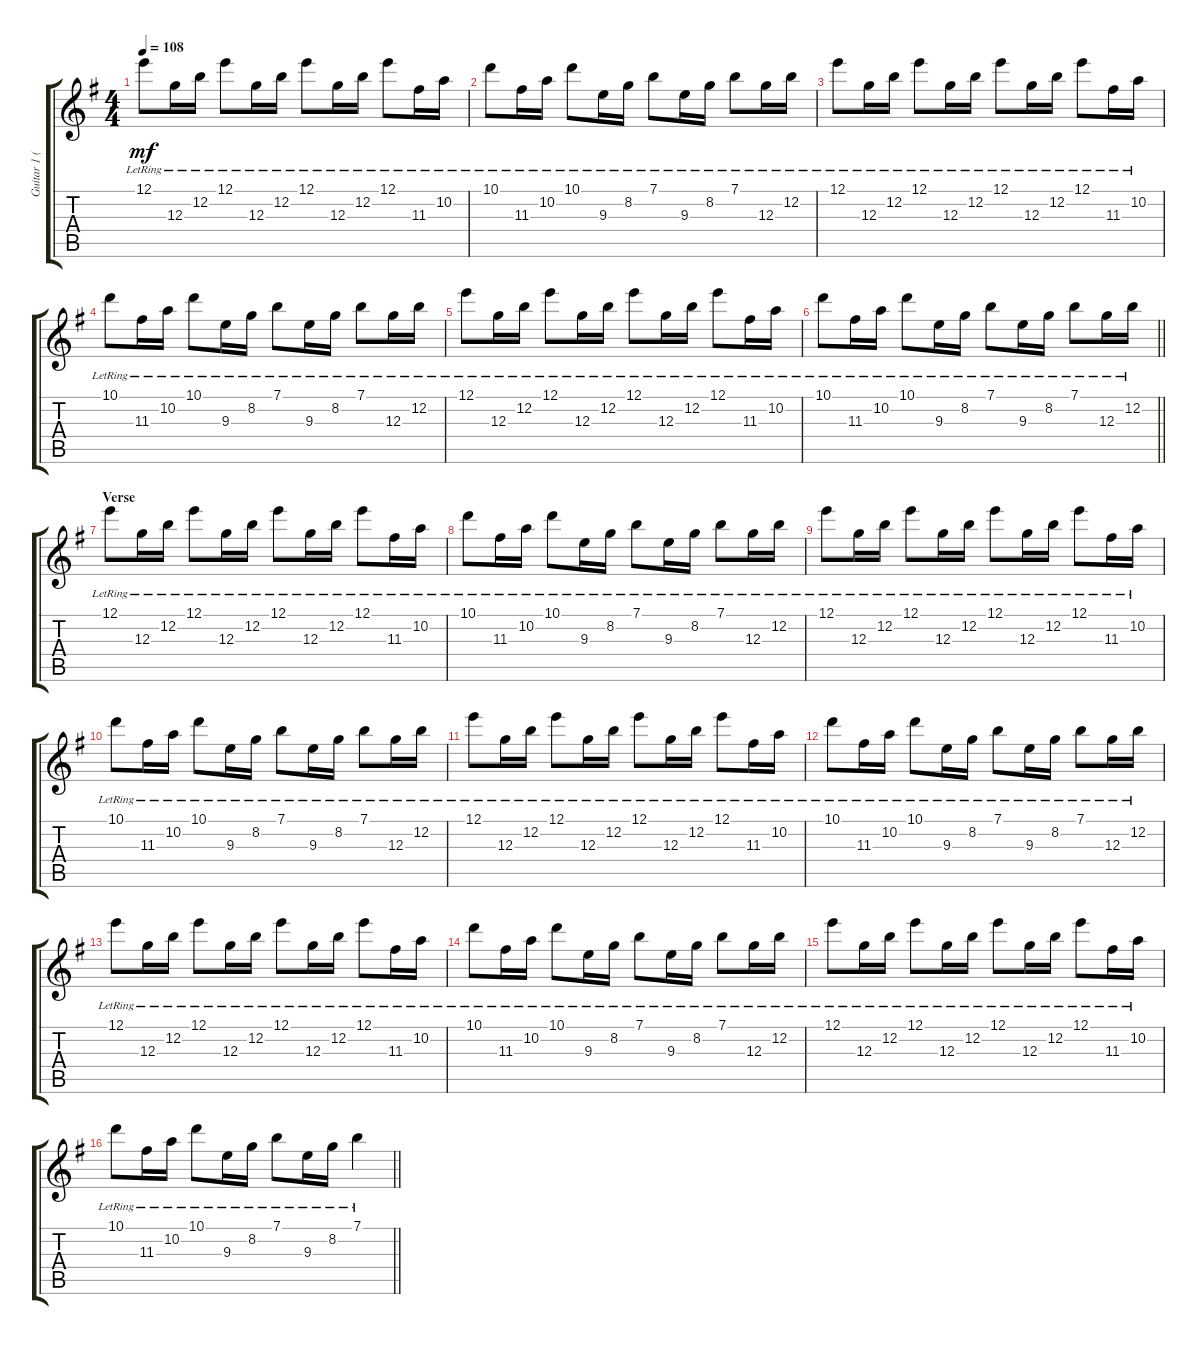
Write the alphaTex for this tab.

\track ("Guitar 1 (Clean)" "Guitar 1 (") {instrument electricguitarclean}
\staff {score tabs}
\tuning (E4 B3 G3 D3 A2 E2) {hide}
\ts (4 4)
\tempo 108
\clef g2
\ks g
12.1{lr}.8{dy mf} 12.3{lr}.16 12.2{lr}.16 12.1{lr}.8 12.3{lr}.16 12.2{lr}.16 12.1{lr}.8 12.3{lr}.16 12.2{lr}.16 12.1{lr}.8 11.3{lr}.16 10.2{lr}.16 |
10.1{lr}.8 11.3{lr}.16 10.2{lr}.16 10.1{lr}.8 9.3{lr}.16 8.2{lr}.16 7.1{lr}.8 9.3{lr}.16 8.2{lr}.16 7.1{lr}.8 12.3{lr}.16 12.2{lr}.16 |
12.1{lr}.8 12.3{lr}.16 12.2{lr}.16 12.1{lr}.8 12.3{lr}.16 12.2{lr}.16 12.1{lr}.8 12.3{lr}.16 12.2{lr}.16 12.1{lr}.8 11.3{lr}.16 10.2{lr}.16 |
10.1{lr}.8 11.3{lr}.16 10.2{lr}.16 10.1{lr}.8 9.3{lr}.16 8.2{lr}.16 7.1{lr}.8 9.3{lr}.16 8.2{lr}.16 7.1{lr}.8 12.3{lr}.16 12.2{lr}.16 |
12.1{lr}.8 12.3{lr}.16 12.2{lr}.16 12.1{lr}.8 12.3{lr}.16 12.2{lr}.16 12.1{lr}.8 12.3{lr}.16 12.2{lr}.16 12.1{lr}.8 11.3{lr}.16 10.2{lr}.16 |
\barLineRight lightlight
10.1{lr}.8 11.3{lr}.16 10.2{lr}.16 10.1{lr}.8 9.3{lr}.16 8.2{lr}.16 7.1{lr}.8 9.3{lr}.16 8.2{lr}.16 7.1{lr}.8 12.3{lr}.16 12.2{lr}.16 |
\section ("" "Verse")
12.1{lr}.8 12.3{lr}.16 12.2{lr}.16 12.1{lr}.8 12.3{lr}.16 12.2{lr}.16 12.1{lr}.8 12.3{lr}.16 12.2{lr}.16 12.1{lr}.8 11.3{lr}.16 10.2{lr}.16 |
10.1{lr}.8 11.3{lr}.16 10.2{lr}.16 10.1{lr}.8 9.3{lr}.16 8.2{lr}.16 7.1{lr}.8 9.3{lr}.16 8.2{lr}.16 7.1{lr}.8 12.3{lr}.16 12.2{lr}.16 |
12.1{lr}.8 12.3{lr}.16 12.2{lr}.16 12.1{lr}.8 12.3{lr}.16 12.2{lr}.16 12.1{lr}.8 12.3{lr}.16 12.2{lr}.16 12.1{lr}.8 11.3{lr}.16 10.2{lr}.16 |
10.1{lr}.8 11.3{lr}.16 10.2{lr}.16 10.1{lr}.8 9.3{lr}.16 8.2{lr}.16 7.1{lr}.8 9.3{lr}.16 8.2{lr}.16 7.1{lr}.8 12.3{lr}.16 12.2{lr}.16 |
12.1{lr}.8 12.3{lr}.16 12.2{lr}.16 12.1{lr}.8 12.3{lr}.16 12.2{lr}.16 12.1{lr}.8 12.3{lr}.16 12.2{lr}.16 12.1{lr}.8 11.3{lr}.16 10.2{lr}.16 |
10.1{lr}.8 11.3{lr}.16 10.2{lr}.16 10.1{lr}.8 9.3{lr}.16 8.2{lr}.16 7.1{lr}.8 9.3{lr}.16 8.2{lr}.16 7.1{lr}.8 12.3{lr}.16 12.2{lr}.16 |
12.1{lr}.8 12.3{lr}.16 12.2{lr}.16 12.1{lr}.8 12.3{lr}.16 12.2{lr}.16 12.1{lr}.8 12.3{lr}.16 12.2{lr}.16 12.1{lr}.8 11.3{lr}.16 10.2{lr}.16 |
10.1{lr}.8 11.3{lr}.16 10.2{lr}.16 10.1{lr}.8 9.3{lr}.16 8.2{lr}.16 7.1{lr}.8 9.3{lr}.16 8.2{lr}.16 7.1{lr}.8 12.3{lr}.16 12.2{lr}.16 |
12.1{lr}.8 12.3{lr}.16 12.2{lr}.16 12.1{lr}.8 12.3{lr}.16 12.2{lr}.16 12.1{lr}.8 12.3{lr}.16 12.2{lr}.16 12.1{lr}.8 11.3{lr}.16 10.2{lr}.16 |
\barLineRight lightlight
10.1{lr}.8 11.3{lr}.16 10.2{lr}.16 10.1{lr}.8 9.3{lr}.16 8.2{lr}.16 7.1{lr}.8 9.3{lr}.16 8.2{lr}.16 7.1{lr}.4
